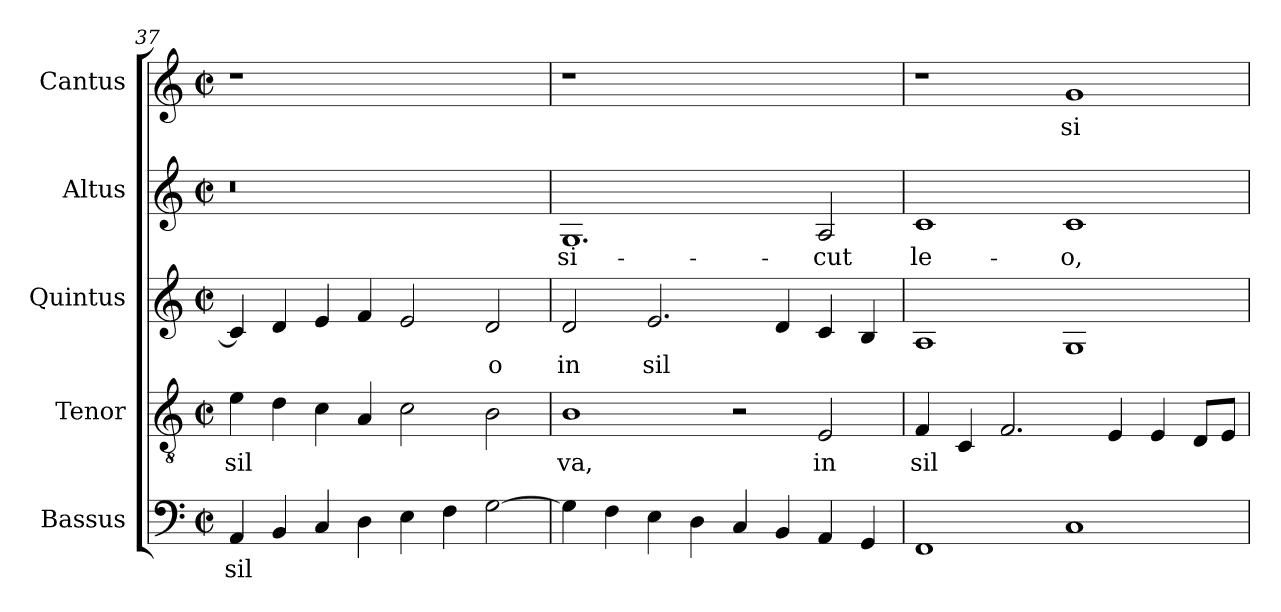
**kern	**text	**kern	**text	**kern	**text	**kern	**text	**kern	**text
*part5	*part5	*part4	*part4	*part3	*part3	*part2	*part2	*part1	*part1
*staff5	*staff5	*staff4	*staff4	*staff3	*staff3	*staff2	*staff2	*staff1	*staff1
*I"Bassus	*	*I"Tenor	*	*I"Quintus	*	*I"Altus	*	*I"Cantus	*
*clefF4	*	*clefGv2	*	*clefG2	*	*clefG2	*	*clefG2	*
*k[]	*	*k[]	*	*k[]	*	*k[]	*	*k[]	*
*C:	*	*C:	*	*C:	*	*C:	*	*C:	*
*M2/2	*	*M2/2	*	*M2/2	*	*M2/2	*	*M2/2	*
*met(c|)	*	*met(c|)	*	*met(c|)	*	*met(c|)	*	*met(c|)	*
=37	=37	=37	=37	=37	=37	=37	=37	=37	=37
!	!LO:LY:b:cj	!	!LO:LY:b:cj	!	!LO:LY:b:cj	!	!	!	!
4AA/	sil-	4e\	sil	4c/]	--	0r	.	1r	.
!	!LO:LY:b:cj	!	!LO:LY:b:cj	!	!LO:LY:b:cj	!	!	!	!
4BB/	--	4d\	.	4d/	--	.	.	.	.
!	!LO:LY:b:cj	!	!LO:LY:b:cj	!	!LO:LY:b:cj	!	!	!	!
4C/	--	4c\	.	4e/	--	.	.	.	.
!	!LO:LY:b:cj	!	!LO:LY:b:cj	!	!LO:LY:b:cj	!	!	!	!
4D\	--	4A/	.	4f/	--	.	.	.	.
!	!LO:LY:b:cj	!	!LO:LY:b:cj	!	!LO:LY:b:cj	!	!	!	!
4E\	--	2c\	.	2e/	--	.	.	1ryy	.
!	!LO:LY:b:cj	!	!	!	!	!	!	!	!
4F\	--	.	.	.	.	.	.	.	.
!	!LO:LY:b:cj	!	!LO:LY:b:cj	!	!LO:LY:b:cj	!	!	!	!
[>2G\	--	2B\	.	2d/	-o	.	.	.	.
=38	=38	=38	=38	=38	=38	=38	=38	=38	=38
!	!LO:LY:b:cj	!	!LO:LY:b:cj	!	!LO:LY:b:cj	!	!LO:LY:b:cj	!	!
4G\]	--	1B	va,	2d/	in	1.G	si-	1r	.
!	!LO:LY:b:cj	!	!	!	!	!	!	!	!
4F\	--	.	.	.	.	.	.	.	.
!	!LO:LY:b:cj	!	!	!	!LO:LY:b:cj	!	!	!	!
4E\	--	.	.	2.e/	sil-	.	.	.	.
!	!LO:LY:b:cj	!	!	!	!	!	!	!	!
4D\	--	.	.	.	.	.	.	.	.
!	!LO:LY:b:cj	!	!	!	!	!	!	!	!
4C/	--	2r	.	.	.	.	.	1ryy	.
!	!LO:LY:b:cj	!	!	!	!LO:LY:b:cj	!	!	!	!
4BB/	--	.	.	4d/	--	.	.	.	.
!	!LO:LY:b:cj	!	!LO:LY:b:cj	!	!LO:LY:b:cj	!	!LO:LY:b:cj	!	!
4AA/	--	2E/	in	4c/	--	2A/	-cut	.	.
!	!LO:LY:b:cj	!	!	!	!LO:LY:b:cj	!	!	!	!
4GG/	--	.	.	4B/	--	.	.	.	.
=39	=39	=39	=39	=39	=39	=39	=39	=39	=39
!	!LO:LY:b:cj	!	!LO:LY:b:cj	!	!LO:LY:b:cj	!	!LO:LY:b:cj	!	!
1FF	--	4F/	sil	1A	--	1c	le-	1r	.
!	!	!	!LO:LY:b:cj	!	!	!	!	!	!
.	.	4C/	.	.	.	.	.	.	.
!	!	!	!LO:LY:b:cj	!	!	!	!	!	!
.	.	2.F/	.	.	.	.	.	.	.
!	!LO:LY:b:cj	!	!	!	!LO:LY:b:cj	!	!LO:LY:b:cj	!	!LO:LY:b:cj
1C	--	.	.	1G	--	1c	-o,	1g	si
!	!	!	!LO:LY:b:cj	!	!	!	!	!	!
.	.	4E/	.	.	.	.	.	.	.
!	!	!	!LO:LY:b:cj	!	!	!	!	!	!
.	.	4E/	.	.	.	.	.	.	.
!	!	!	!LO:LY:b:cj	!	!	!	!	!	!
.	.	8D/L	.	.	.	.	.	.	.
!	!	!	!LO:LY:b:cj	!	!	!	!	!	!
.	.	8E/J	.	.	.	.	.	.	.
=	=	=	=	=	=	=	=	=	=
*-	*-	*-	*-	*-	*-	*-	*-	*-	*-
